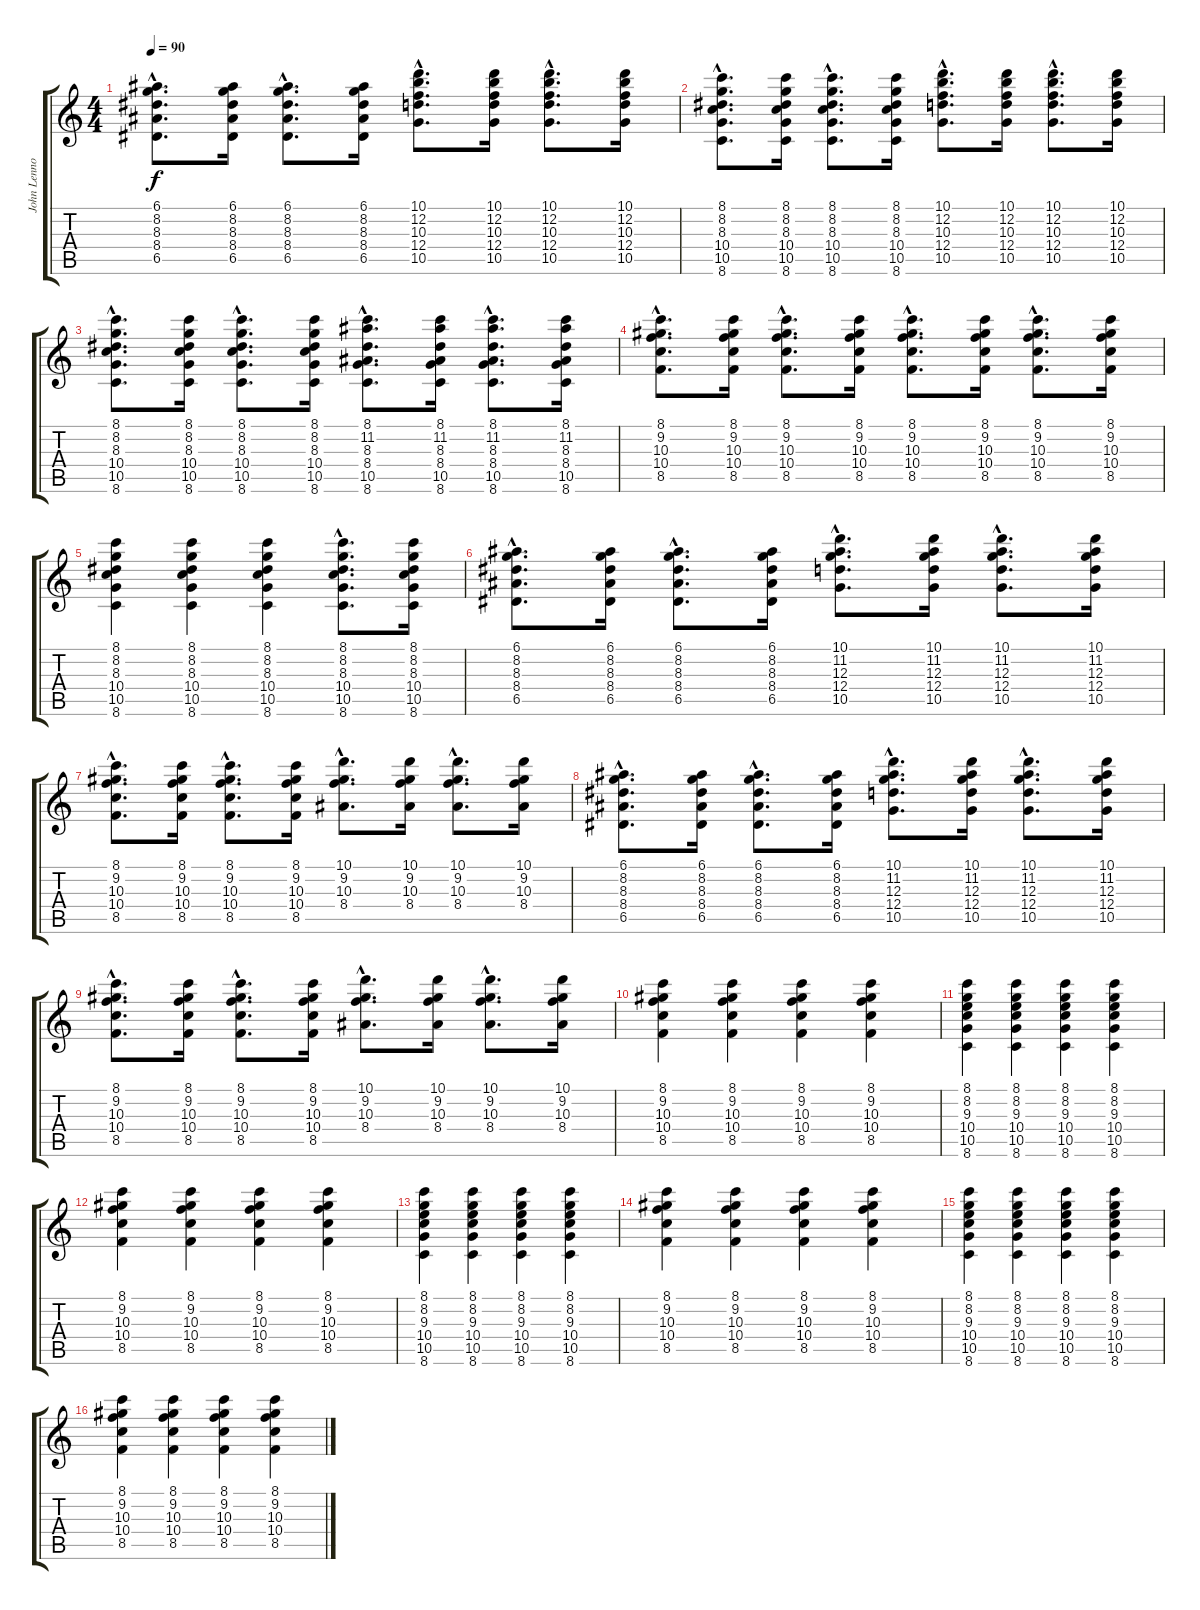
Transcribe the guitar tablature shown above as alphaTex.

\track ("John Lennon" "John Lenno") {instrument acousticguitarsteel}
\staff {score tabs}
\tuning (E4 B3 G3 D3 A2 E2) {hide}
\ts (4 4)
\tempo 90
\clef g2
\ks c
(6.1{hac} 8.2{hac} 8.3{hac} 8.4{hac} 6.5{hac}).8{d dy f} (6.1 8.2 8.3 8.4 6.5).16 (6.1{hac} 8.2{hac} 8.3{hac} 8.4{hac} 6.5{hac}).8{d} (6.1 8.2 8.3 8.4 6.5).16 (10.1{hac} 12.2{hac} 10.3{hac} 12.4{hac} 10.5{hac}).8{d} (10.1 12.2 10.3 12.4 10.5).16 (10.1{hac} 12.2{hac} 10.3{hac} 12.4{hac} 10.5{hac}).8{d} (10.1 12.2 10.3 12.4 10.5).16 |
(8.1{hac} 8.2{hac} 8.3{hac} 10.4{hac} 10.5{hac} 8.6{hac}).8{d} (8.1 8.2 8.3 10.4 10.5 8.6).16 (8.1{hac} 8.2{hac} 8.3{hac} 10.4{hac} 10.5{hac} 8.6{hac}).8{d} (8.1 8.2 8.3 10.4 10.5 8.6).16 (10.1{hac} 12.2{hac} 10.3{hac} 12.4{hac} 10.5{hac}).8{d} (10.1 12.2 10.3 12.4 10.5).16 (10.1{hac} 12.2{hac} 10.3{hac} 12.4{hac} 10.5{hac}).8{d} (10.1 12.2 10.3 12.4 10.5).16 |
(8.1{hac} 8.2{hac} 8.3{hac} 10.4{hac} 10.5{hac} 8.6{hac}).8{d} (8.1 8.2 8.3 10.4 10.5 8.6).16 (8.1{hac} 8.2{hac} 8.3{hac} 10.4{hac} 10.5{hac} 8.6{hac}).8{d} (8.1 8.2 8.3 10.4 10.5 8.6).16 (8.1{hac} 11.2{hac} 8.3{hac} 8.4{hac} 10.5{hac} 8.6{hac}).8{d} (8.1 11.2 8.3 8.4 10.5 8.6).16 (8.1{hac} 11.2{hac} 8.3{hac} 8.4{hac} 10.5{hac} 8.6{hac}).8{d} (8.1 11.2 8.3 8.4 10.5 8.6).16 |
(8.1{hac} 9.2{hac} 10.3{hac} 10.4{hac} 8.5{hac}).8{d} (8.1 9.2 10.3 10.4 8.5).16 (8.1{hac} 9.2{hac} 10.3{hac} 10.4{hac} 8.5{hac}).8{d} (8.1 9.2 10.3 10.4 8.5).16 (8.1{hac} 9.2{hac} 10.3{hac} 10.4{hac} 8.5{hac}).8{d} (8.1 9.2 10.3 10.4 8.5).16 (8.1{hac} 9.2{hac} 10.3{hac} 10.4{hac} 8.5{hac}).8{d} (8.1 9.2 10.3 10.4 8.5).16 |
(8.1 8.2 8.3 10.4 10.5 8.6).4 (8.1 8.2 8.3 10.4 10.5 8.6).4 (8.1 8.2 8.3 10.4 10.5 8.6).4 (8.1{hac} 8.2{hac} 8.3{hac} 10.4{hac} 10.5{hac} 8.6{hac}).8{d} (8.1 8.2 8.3 10.4 10.5 8.6).16 |
(6.1{hac} 8.2{hac} 8.3{hac} 8.4{hac} 6.5{hac}).8{d} (6.1 8.2 8.3 8.4 6.5).16 (6.1{hac} 8.2{hac} 8.3{hac} 8.4{hac} 6.5{hac}).8{d} (6.1 8.2 8.3 8.4 6.5).16 (10.1{hac} 11.2{hac} 12.3{hac} 12.4{hac} 10.5{hac}).8{d} (10.1 11.2 12.3 12.4 10.5).16 (10.1{hac} 11.2{hac} 12.3{hac} 12.4{hac} 10.5{hac}).8{d} (10.1 11.2 12.3 12.4 10.5).16 |
(8.1{hac} 9.2{hac} 10.3{hac} 10.4{hac} 8.5{hac}).8{d} (8.1 9.2 10.3 10.4 8.5).16 (8.1{hac} 9.2{hac} 10.3{hac} 10.4{hac} 8.5{hac}).8{d} (8.1 9.2 10.3 10.4 8.5).16 (10.1{hac} 9.2{hac} 10.3{hac} 8.4{hac}).8{d} (10.1 9.2 10.3 8.4).16 (10.1{hac} 9.2{hac} 10.3{hac} 8.4{hac}).8{d} (10.1 9.2 10.3 8.4).16 |
(6.1{hac} 8.2{hac} 8.3{hac} 8.4{hac} 6.5{hac}).8{d} (6.1 8.2 8.3 8.4 6.5).16 (6.1{hac} 8.2{hac} 8.3{hac} 8.4{hac} 6.5{hac}).8{d} (6.1 8.2 8.3 8.4 6.5).16 (10.1{hac} 11.2{hac} 12.3{hac} 12.4{hac} 10.5{hac}).8{d} (10.1 11.2 12.3 12.4 10.5).16 (10.1{hac} 11.2{hac} 12.3{hac} 12.4{hac} 10.5{hac}).8{d} (10.1 11.2 12.3 12.4 10.5).16 |
(8.1{hac} 9.2{hac} 10.3{hac} 10.4{hac} 8.5{hac}).8{d} (8.1 9.2 10.3 10.4 8.5).16 (8.1{hac} 9.2{hac} 10.3{hac} 10.4{hac} 8.5{hac}).8{d} (8.1 9.2 10.3 10.4 8.5).16 (10.1{hac} 9.2{hac} 10.3{hac} 8.4{hac}).8{d} (10.1 9.2 10.3 8.4).16 (10.1{hac} 9.2{hac} 10.3{hac} 8.4{hac}).8{d} (10.1 9.2 10.3 8.4).16 |
(8.1 9.2 10.3 10.4 8.5).4 (8.1 9.2 10.3 10.4 8.5).4 (8.1 9.2 10.3 10.4 8.5).4 (8.1 9.2 10.3 10.4 8.5).4 |
(8.1 8.2 9.3 10.4 10.5 8.6).4 (8.1 8.2 9.3 10.4 10.5 8.6).4 (8.1 8.2 9.3 10.4 10.5 8.6).4 (8.1 8.2 9.3 10.4 10.5 8.6).4 |
(8.1 9.2 10.3 10.4 8.5).4 (8.1 9.2 10.3 10.4 8.5).4 (8.1 9.2 10.3 10.4 8.5).4 (8.1 9.2 10.3 10.4 8.5).4 |
(8.1 8.2 9.3 10.4 10.5 8.6).4 (8.1 8.2 9.3 10.4 10.5 8.6).4 (8.1 8.2 9.3 10.4 10.5 8.6).4 (8.1 8.2 9.3 10.4 10.5 8.6).4 |
(8.1 9.2 10.3 10.4 8.5).4 (8.1 9.2 10.3 10.4 8.5).4 (8.1 9.2 10.3 10.4 8.5).4 (8.1 9.2 10.3 10.4 8.5).4 |
(8.1 8.2 9.3 10.4 10.5 8.6).4 (8.1 8.2 9.3 10.4 10.5 8.6).4 (8.1 8.2 9.3 10.4 10.5 8.6).4 (8.1 8.2 9.3 10.4 10.5 8.6).4 |
(8.1 9.2 10.3 10.4 8.5).4 (8.1 9.2 10.3 10.4 8.5).4 (8.1 9.2 10.3 10.4 8.5).4 (8.1 9.2 10.3 10.4 8.5).4
